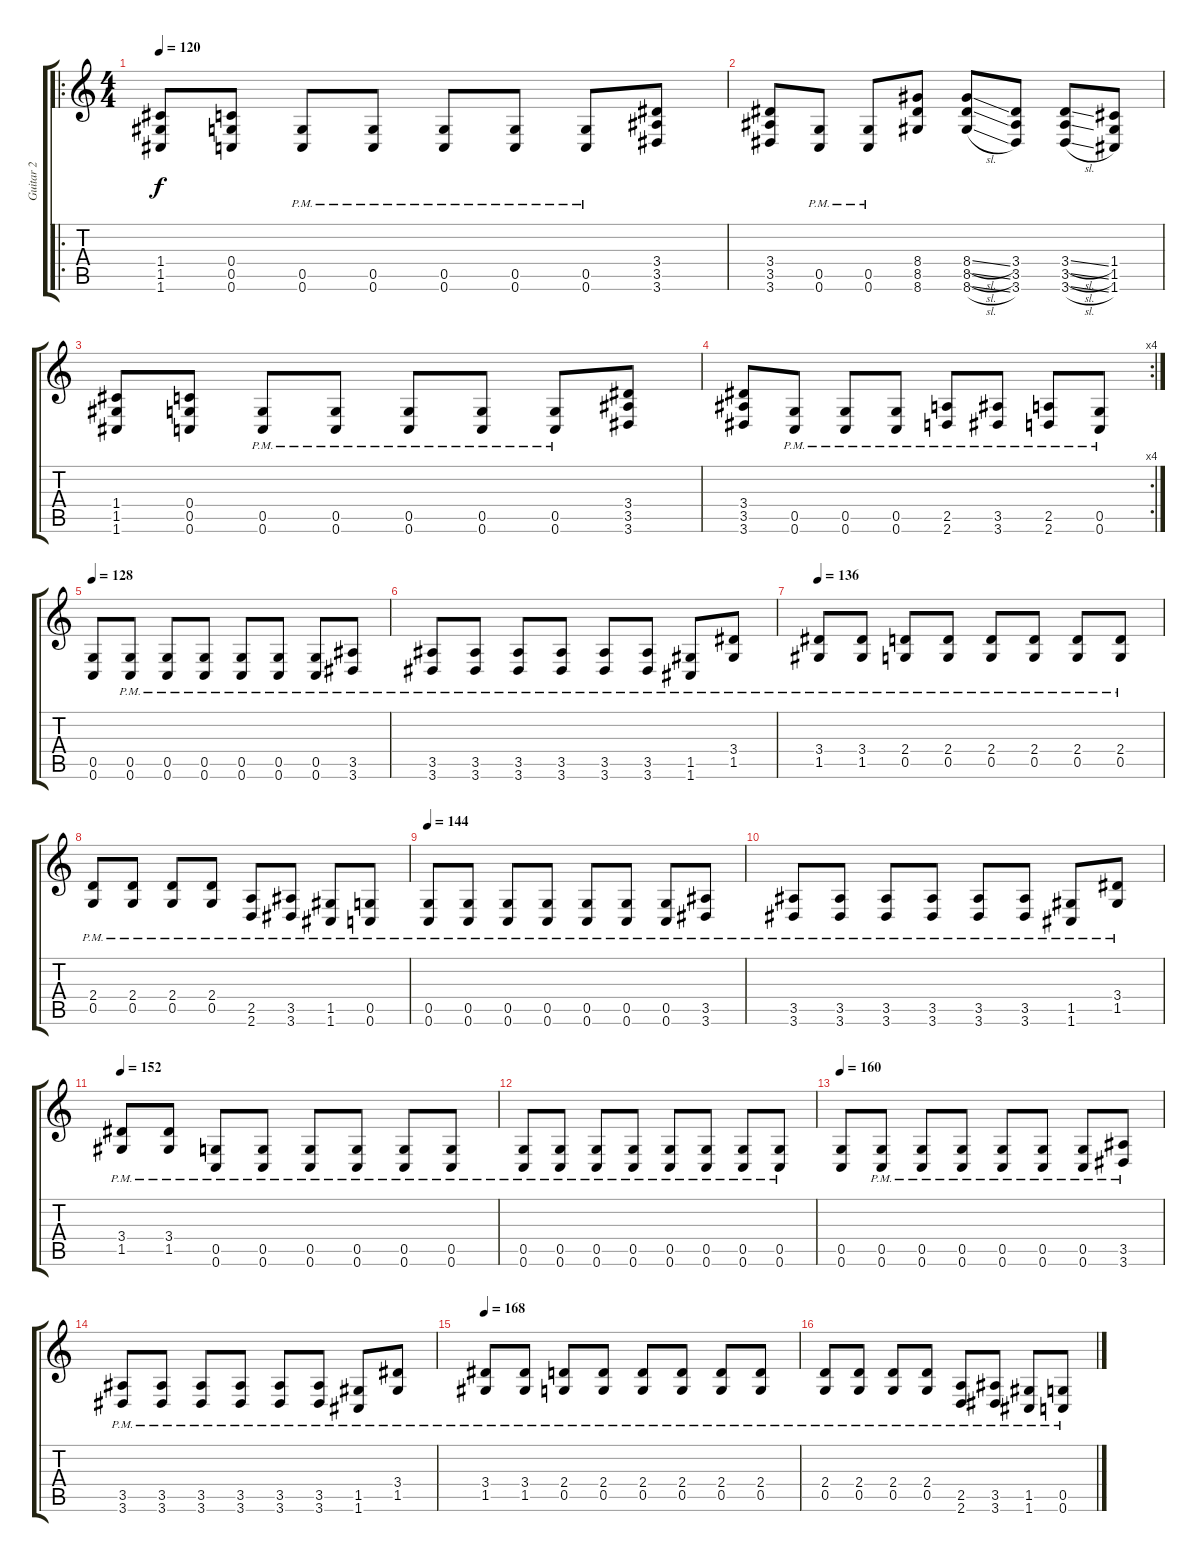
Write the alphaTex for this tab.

\track ("Guitar 2" "Guitar 2") {instrument distortionguitar}
\staff {score tabs}
\tuning (D4 A3 F3 C3 G2 C2) {hide}
\ro
\ts (4 4)
\tempo 120
\clef g2
\ks c
(1.4 1.5 1.6).8{dy f volume 8} (0.4 0.5 0.6).8 (0.5{pm} 0.6).8 (0.5{pm} 0.6).8 (0.5{pm} 0.6).8 (0.5{pm} 0.6).8 (0.5{pm} 0.6).8 (3.4 3.5 3.6).8 |
(3.4 3.5 3.6).8 (0.5{pm} 0.6).8 (0.5{pm} 0.6).8 (8.4 8.5 8.6).8 (8.4{sl} 8.5{sl} 8.6{sl}).8 (3.4 3.5 3.6).8 (3.4{sl} 3.5{sl} 3.6{sl}).8 (1.4 1.5 1.6).8 |
(1.4 1.5 1.6).8 (0.4 0.5 0.6).8 (0.5{pm} 0.6).8 (0.5{pm} 0.6).8 (0.5{pm} 0.6).8 (0.5{pm} 0.6).8 (0.5{pm} 0.6).8 (3.4 3.5 3.6).8 |
\rc 4
(3.4 3.5 3.6).8 (0.5{pm} 0.6).8 (0.5{pm} 0.6).8 (0.5{pm} 0.6).8 (2.5{pm} 2.6).8 (3.5{pm} 3.6).8 (2.5{pm} 2.6).8 (0.5{pm} 0.6).8 |
\tempo 128
(0.5 0.6).8 (0.5{pm} 0.6).8 (0.5{pm} 0.6).8 (0.5{pm} 0.6).8 (0.5{pm} 0.6).8 (0.5{pm} 0.6).8 (0.5{pm} 0.6).8 (3.5{pm} 3.6).8 |
(3.5{pm} 3.6).8 (3.5{pm} 3.6).8 (3.5{pm} 3.6).8 (3.5{pm} 3.6).8 (3.5{pm} 3.6).8 (3.5{pm} 3.6).8 (1.5{pm} 1.6).8 (3.4{pm} 1.5).8 |
\tempo 136
(3.4{pm} 1.5).8 (3.4{pm} 1.5).8 (2.4{pm} 0.5).8 (2.4{pm} 0.5).8 (2.4{pm} 0.5).8 (2.4{pm} 0.5).8 (2.4{pm} 0.5).8 (2.4{pm} 0.5).8 |
(2.4{pm} 0.5).8 (2.4{pm} 0.5).8 (2.4{pm} 0.5).8 (2.4{pm} 0.5).8 (2.5{pm} 2.6).8 (3.5{pm} 3.6).8 (1.5{pm} 1.6).8 (0.5{pm} 0.6).8 |
\tempo 144
(0.5{pm} 0.6).8 (0.5{pm} 0.6).8 (0.5{pm} 0.6).8 (0.5{pm} 0.6).8 (0.5{pm} 0.6).8 (0.5{pm} 0.6).8 (0.5{pm} 0.6).8 (3.5{pm} 3.6).8 |
(3.5{pm} 3.6).8 (3.5{pm} 3.6).8 (3.5{pm} 3.6).8 (3.5{pm} 3.6).8 (3.5{pm} 3.6).8 (3.5{pm} 3.6).8 (1.5{pm} 1.6).8 (3.4{pm} 1.5).8 |
\tempo 152
(3.4{pm} 1.5).8 (3.4{pm} 1.5).8 (0.5{pm} 0.6).8 (0.5{pm} 0.6).8 (0.5{pm} 0.6).8 (0.5{pm} 0.6).8 (0.5{pm} 0.6).8 (0.5{pm} 0.6).8 |
(0.5{pm} 0.6).8 (0.5{pm} 0.6).8 (0.5{pm} 0.6).8 (0.5{pm} 0.6).8 (0.5{pm} 0.6).8 (0.5{pm} 0.6).8 (0.5{pm} 0.6).8 (0.5{pm} 0.6).8 |
\tempo 160
(0.5 0.6).8 (0.5{pm} 0.6).8 (0.5{pm} 0.6).8 (0.5{pm} 0.6).8 (0.5{pm} 0.6).8 (0.5{pm} 0.6).8 (0.5{pm} 0.6).8 (3.5{pm} 3.6).8 |
(3.5{pm} 3.6).8 (3.5{pm} 3.6).8 (3.5{pm} 3.6).8 (3.5{pm} 3.6).8 (3.5{pm} 3.6).8 (3.5{pm} 3.6).8 (1.5{pm} 1.6).8 (3.4{pm} 1.5).8 |
\tempo 168
(3.4{pm} 1.5).8 (3.4{pm} 1.5).8 (2.4{pm} 0.5).8 (2.4{pm} 0.5).8 (2.4{pm} 0.5).8 (2.4{pm} 0.5).8 (2.4{pm} 0.5).8 (2.4{pm} 0.5).8 |
(2.4{pm} 0.5).8 (2.4{pm} 0.5).8 (2.4{pm} 0.5).8 (2.4{pm} 0.5).8 (2.5{pm} 2.6).8 (3.5{pm} 3.6).8 (1.5{pm} 1.6).8 (0.5{pm} 0.6).8
